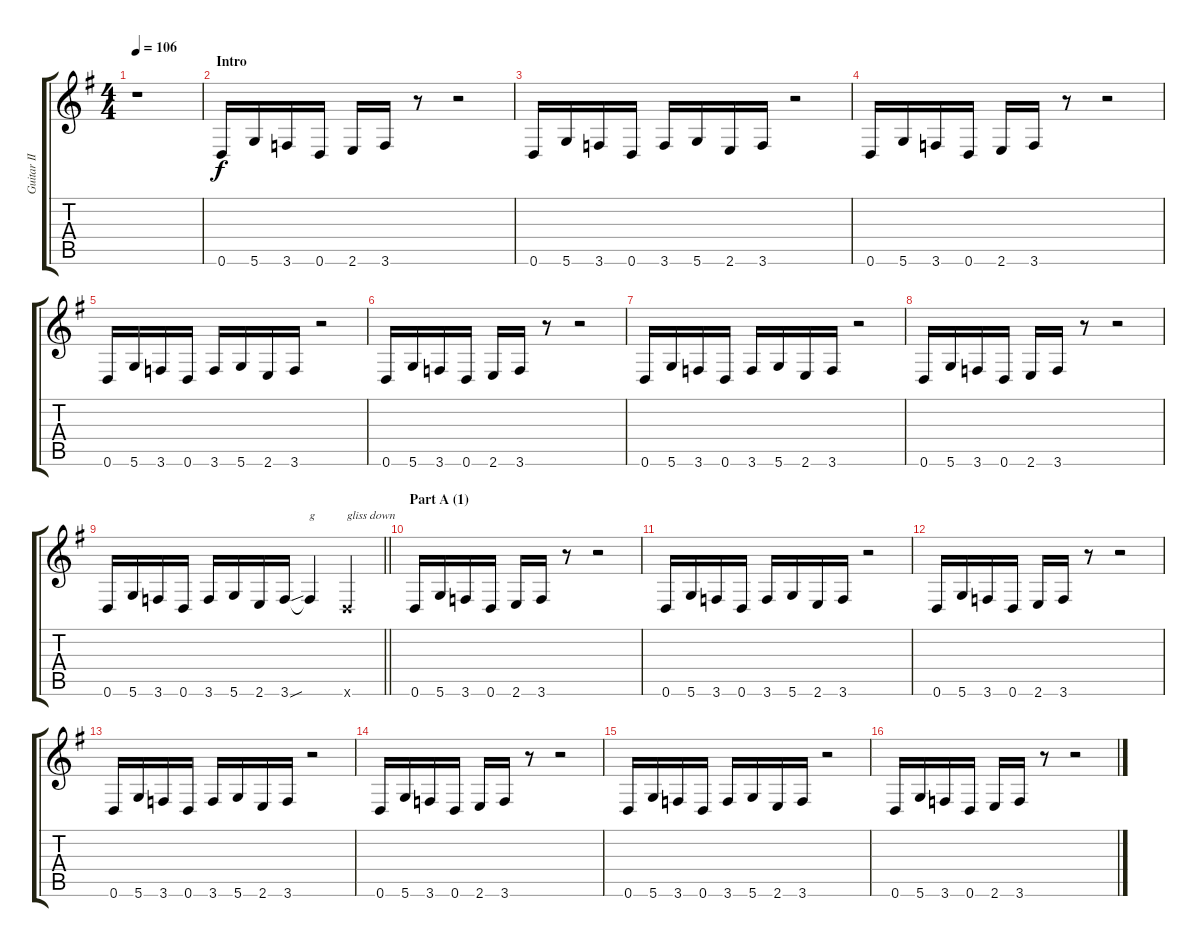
\track ("Guitar II (Sugizo)" "Guitar II ") {instrument distortionguitar}
\staff {score tabs}
\tuning (D4 A3 F3 C3 G2 D2) {hide}
\ts (4 4)
\tempo 106
\clef g2
\ks g
r.1{dy f instrument distortionguitar} |
\section ("" "Intro")
0.6.16 5.6.16 3.6.16 0.6.16 2.6.16 3.6.16 r.8 r.2 |
0.6.16 5.6.16 3.6.16 0.6.16 3.6.16 5.6.16 2.6.16 3.6.16 r.2 |
0.6.16 5.6.16 3.6.16 0.6.16 2.6.16 3.6.16 r.8 r.2 |
0.6.16 5.6.16 3.6.16 0.6.16 3.6.16 5.6.16 2.6.16 3.6.16 r.2 |
0.6.16 5.6.16 3.6.16 0.6.16 2.6.16 3.6.16 r.8 r.2 |
0.6.16 5.6.16 3.6.16 0.6.16 3.6.16 5.6.16 2.6.16 3.6.16 r.2 |
0.6.16 5.6.16 3.6.16 0.6.16 2.6.16 3.6.16 r.8 r.2 |
\barLineRight lightlight
0.6.16 5.6.16 3.6.16 0.6.16 3.6.16 5.6.16 2.6.16 3.6{sou}.16 3.6{t}.4{txt "g"} 0.6{x}.4{txt "gliss down"} |
\section ("" "Part A (1)")
0.6.16 5.6.16 3.6.16 0.6.16 2.6.16 3.6.16 r.8 r.2 |
0.6.16 5.6.16 3.6.16 0.6.16 3.6.16 5.6.16 2.6.16 3.6.16 r.2 |
0.6.16 5.6.16 3.6.16 0.6.16 2.6.16 3.6.16 r.8 r.2 |
0.6.16 5.6.16 3.6.16 0.6.16 3.6.16 5.6.16 2.6.16 3.6.16 r.2 |
0.6.16 5.6.16 3.6.16 0.6.16 2.6.16 3.6.16 r.8 r.2 |
0.6.16 5.6.16 3.6.16 0.6.16 3.6.16 5.6.16 2.6.16 3.6.16 r.2 |
0.6.16 5.6.16 3.6.16 0.6.16 2.6.16 3.6.16 r.8 r.2
